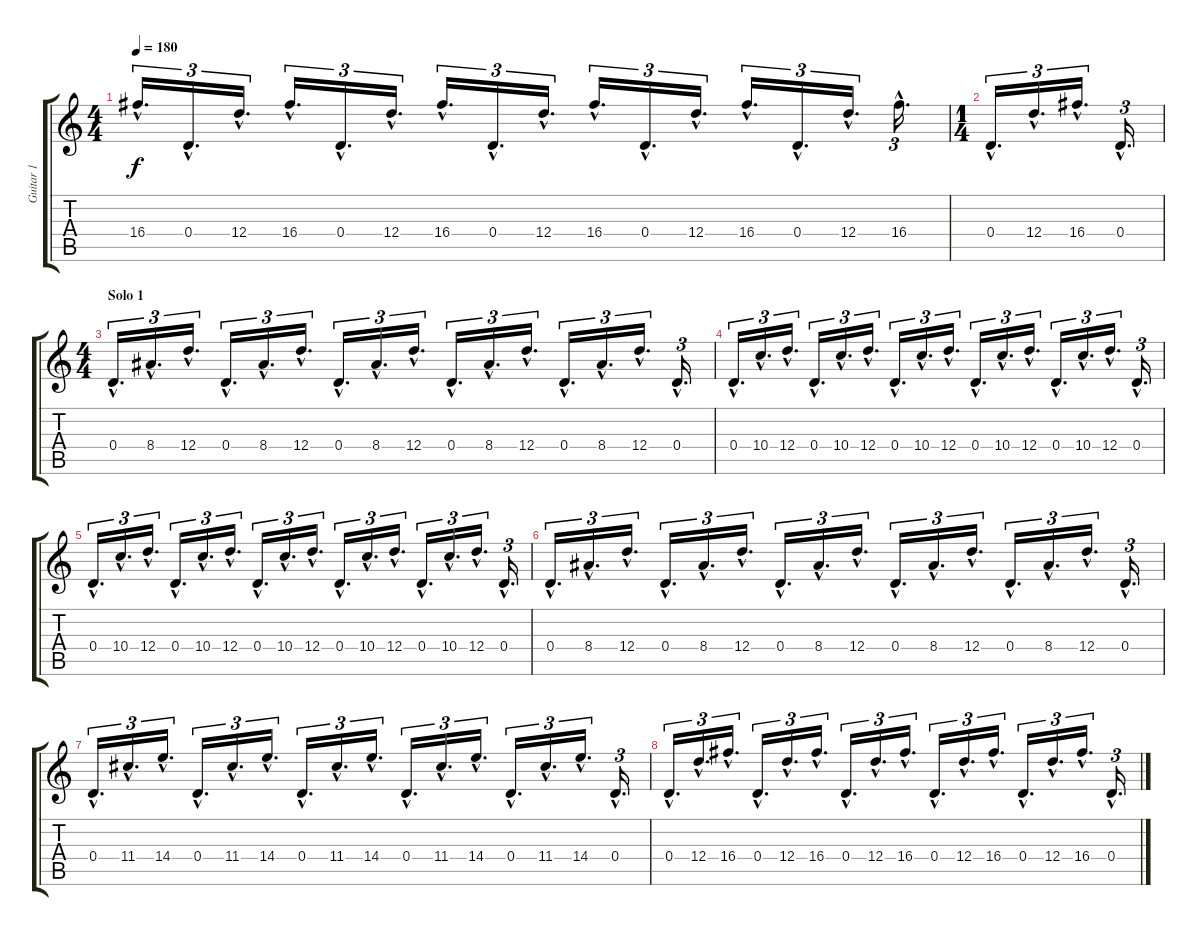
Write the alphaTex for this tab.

\track ("Guitar 1" "Guitar 1") {instrument distortionguitar}
\staff {score tabs}
\tuning (E4 B3 G3 D3 A2 E2) {hide}
\ts (4 4)
\tempo 180
\clef g2
\ks c
16.4{hac}.16{d tu (3 2) dy f} 0.4{hac}.16{d tu (3 2)} 12.4{hac}.16{d tu (3 2)} 16.4{hac}.16{d tu (3 2)} 0.4{hac}.16{d tu (3 2)} 12.4{hac}.16{d tu (3 2)} 16.4{hac}.16{d tu (3 2)} 0.4{hac}.16{d tu (3 2)} 12.4{hac}.16{d tu (3 2)} 16.4{hac}.16{d tu (3 2)} 0.4{hac}.16{d tu (3 2)} 12.4{hac}.16{d tu (3 2)} 16.4{hac}.16{d tu (3 2)} 0.4{hac}.16{d tu (3 2)} 12.4{hac}.16{d tu (3 2)} 16.4{hac}.16{d tu (3 2)} |
\ts (1 4)
0.4{hac}.16{d tu (3 2)} 12.4{hac}.16{d tu (3 2)} 16.4{hac}.16{d tu (3 2)} 0.4{hac}.16{d tu (3 2)} |
\ts (4 4)
\section ("" "Solo 1")
0.4{hac}.16{d tu (3 2)} 8.4{hac}.16{d tu (3 2)} 12.4{hac}.16{d tu (3 2)} 0.4{hac}.16{d tu (3 2)} 8.4{hac}.16{d tu (3 2)} 12.4{hac}.16{d tu (3 2)} 0.4{hac}.16{d tu (3 2)} 8.4{hac}.16{d tu (3 2)} 12.4{hac}.16{d tu (3 2)} 0.4{hac}.16{d tu (3 2)} 8.4{hac}.16{d tu (3 2)} 12.4{hac}.16{d tu (3 2)} 0.4{hac}.16{d tu (3 2)} 8.4{hac}.16{d tu (3 2)} 12.4{hac}.16{d tu (3 2)} 0.4{hac}.16{d tu (3 2)} |
0.4{hac}.16{d tu (3 2)} 10.4{hac}.16{d tu (3 2)} 12.4{hac}.16{d tu (3 2)} 0.4{hac}.16{d tu (3 2)} 10.4{hac}.16{d tu (3 2)} 12.4{hac}.16{d tu (3 2)} 0.4{hac}.16{d tu (3 2)} 10.4{hac}.16{d tu (3 2)} 12.4{hac}.16{d tu (3 2)} 0.4{hac}.16{d tu (3 2)} 10.4{hac}.16{d tu (3 2)} 12.4{hac}.16{d tu (3 2)} 0.4{hac}.16{d tu (3 2)} 10.4{hac}.16{d tu (3 2)} 12.4{hac}.16{d tu (3 2)} 0.4{hac}.16{d tu (3 2)} |
0.4{hac}.16{d tu (3 2)} 10.4{hac}.16{d tu (3 2)} 12.4{hac}.16{d tu (3 2)} 0.4{hac}.16{d tu (3 2)} 10.4{hac}.16{d tu (3 2)} 12.4{hac}.16{d tu (3 2)} 0.4{hac}.16{d tu (3 2)} 10.4{hac}.16{d tu (3 2)} 12.4{hac}.16{d tu (3 2)} 0.4{hac}.16{d tu (3 2)} 10.4{hac}.16{d tu (3 2)} 12.4{hac}.16{d tu (3 2)} 0.4{hac}.16{d tu (3 2)} 10.4{hac}.16{d tu (3 2)} 12.4{hac}.16{d tu (3 2)} 0.4{hac}.16{d tu (3 2)} |
0.4{hac}.16{d tu (3 2)} 8.4{hac}.16{d tu (3 2)} 12.4{hac}.16{d tu (3 2)} 0.4{hac}.16{d tu (3 2)} 8.4{hac}.16{d tu (3 2)} 12.4{hac}.16{d tu (3 2)} 0.4{hac}.16{d tu (3 2)} 8.4{hac}.16{d tu (3 2)} 12.4{hac}.16{d tu (3 2)} 0.4{hac}.16{d tu (3 2)} 8.4{hac}.16{d tu (3 2)} 12.4{hac}.16{d tu (3 2)} 0.4{hac}.16{d tu (3 2)} 8.4{hac}.16{d tu (3 2)} 12.4{hac}.16{d tu (3 2)} 0.4{hac}.16{d tu (3 2)} |
0.4{hac}.16{d tu (3 2)} 11.4{hac}.16{d tu (3 2)} 14.4{hac}.16{d tu (3 2)} 0.4{hac}.16{d tu (3 2)} 11.4{hac}.16{d tu (3 2)} 14.4{hac}.16{d tu (3 2)} 0.4{hac}.16{d tu (3 2)} 11.4{hac}.16{d tu (3 2)} 14.4{hac}.16{d tu (3 2)} 0.4{hac}.16{d tu (3 2)} 11.4{hac}.16{d tu (3 2)} 14.4{hac}.16{d tu (3 2)} 0.4{hac}.16{d tu (3 2)} 11.4{hac}.16{d tu (3 2)} 14.4{hac}.16{d tu (3 2)} 0.4{hac}.16{d tu (3 2)} |
0.4{hac}.16{d tu (3 2)} 12.4{hac}.16{d tu (3 2)} 16.4{hac}.16{d tu (3 2)} 0.4{hac}.16{d tu (3 2)} 12.4{hac}.16{d tu (3 2)} 16.4{hac}.16{d tu (3 2)} 0.4{hac}.16{d tu (3 2)} 12.4{hac}.16{d tu (3 2)} 16.4{hac}.16{d tu (3 2)} 0.4{hac}.16{d tu (3 2)} 12.4{hac}.16{d tu (3 2)} 16.4{hac}.16{d tu (3 2)} 0.4{hac}.16{d tu (3 2)} 12.4{hac}.16{d tu (3 2)} 16.4{hac}.16{d tu (3 2)} 0.4{hac}.16{d tu (3 2)}
